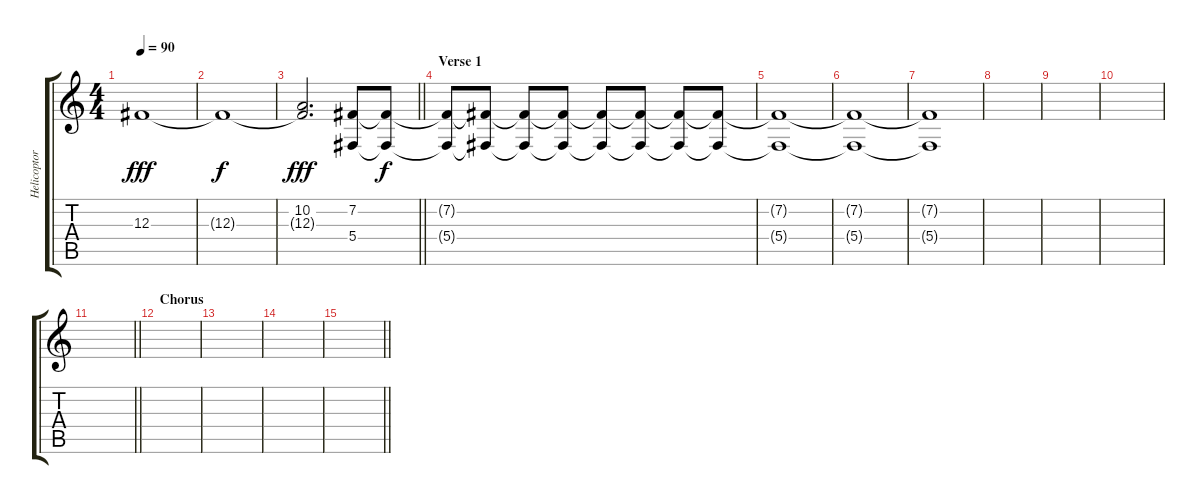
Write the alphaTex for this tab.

\track ("Helicoptor Sound" "Helicoptor") {instrument helicopter}
\staff {score tabs}
\tuning (Eb4 B3 Gb3 Db3 Ab2 Eb2) {hide}
\ts (4 4)
\tempo 90
\clef g2
\ks c
12.3.1{dy fff volume 8} |
12.3{t}.1{dy f volume 0 balance 0} |
\barLineRight lightlight
(10.2 12.3{t}).2{d dy fff} (7.2 5.4).8{volume 8 instrument seashore} (7.2{t} 5.4{t}).8{dy f volume 0} |
\section ("" "Verse 1")
(7.2{t} 5.4{t}).8 (7.2{t} 5.4{t}).8 (7.2{t} 5.4{t}).8 (7.2{t} 5.4{t}).8 (7.2{t} 5.4{t}).8 (7.2{t} 5.4{t}).8 (7.2{t} 5.4{t}).8 (7.2{t} 5.4{t}).8 |
(7.2{t} 5.4{t}).1 |
(7.2{t} 5.4{t}).1 |
(7.2{t} 5.4{t}).1 |
|
|
|
\barLineRight lightlight
|
\section ("" "Chorus")
|
|
|
\barLineRight lightlight
